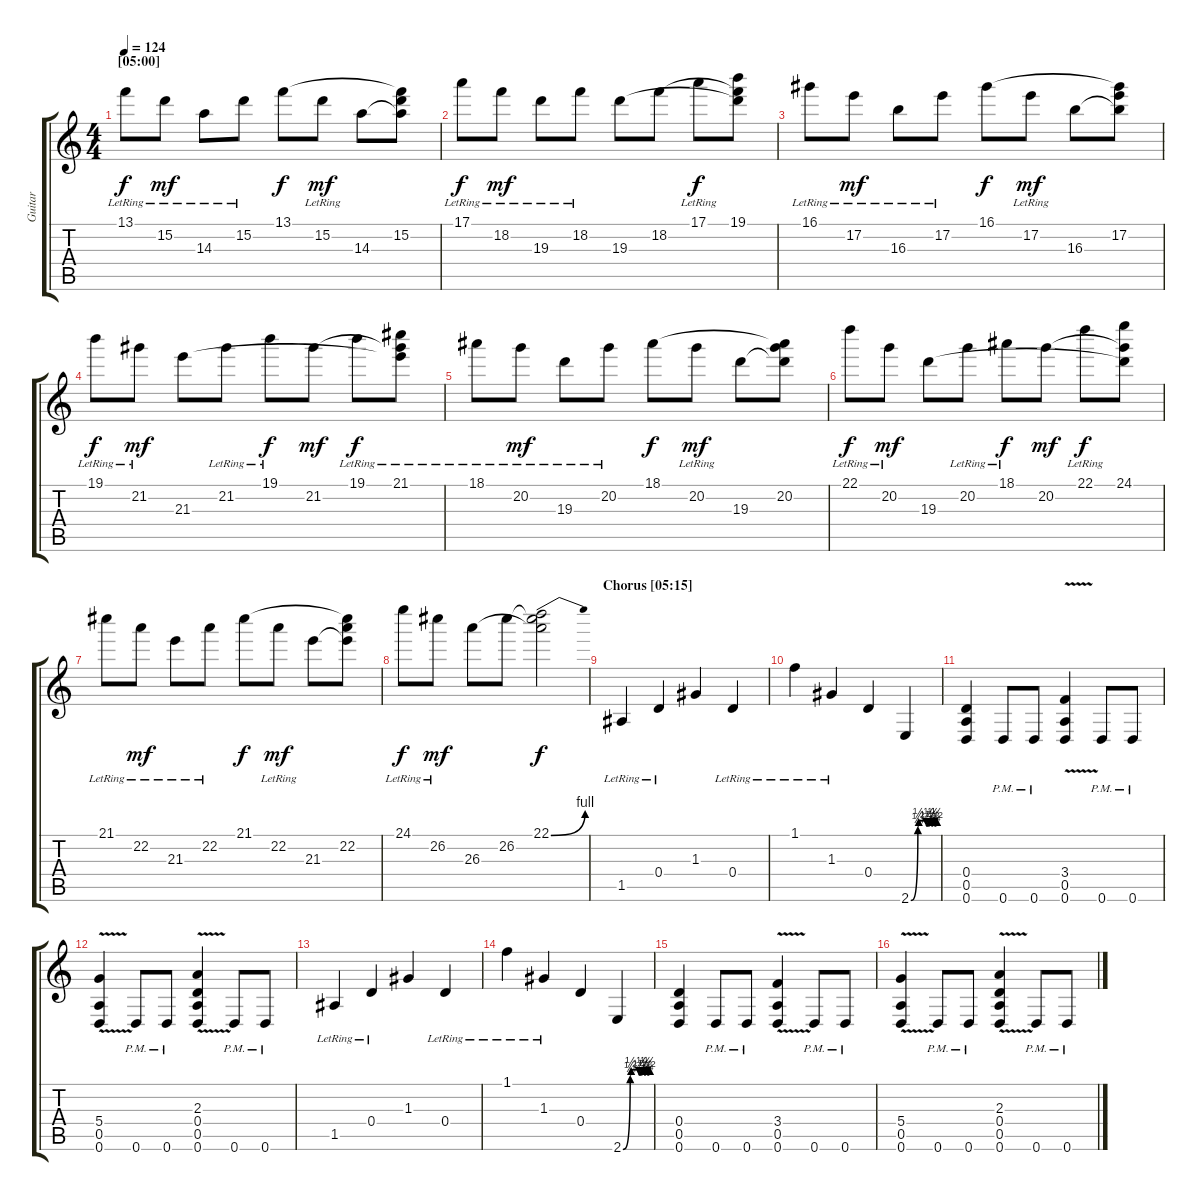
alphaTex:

\track ("Guitar" "Guitar") {instrument distortionguitar}
\staff {score tabs}
\tuning (E4 B3 G3 D3 A2 D2) {hide}
\ts (4 4)
\section ("" "[05:00]")
\tempo 124
\clef g2
\ks c
13.1{lr}.8{dy f} 15.2{lr}.8{dy mf} 14.3{lr}.8 15.2{lr}.8 13.1.8{dy f} 15.2{lr}.8{dy mf} 14.3.8 (13.1{t} 15.2 14.3{t}).8 |
17.1{lr}.8{dy f} 18.2{lr}.8{dy mf} 19.3{lr}.8 18.2{lr}.8 19.3.8 18.2.8 17.1{lr}.8{dy f} (19.1 18.2{t} 19.3{t}).8 |
16.1{lr}.8 17.2{lr}.8{dy mf} 16.3{lr}.8 17.2{lr}.8 16.1.8{dy f} 17.2{lr}.8{dy mf} 16.3.8 (16.1{t} 17.2 16.3{t}).8 |
19.1{lr}.8{dy f} 21.2{lr}.8{dy mf} 21.3.8 21.2{lr}.8 19.1{lr}.8{dy f} 21.2.8{dy mf} 19.1{lr}.8{dy f} (21.1{lr} 21.2{t} 21.3{t}).8 |
18.1{lr}.8 20.2{lr}.8{dy mf} 19.3{lr}.8 20.2{lr}.8 18.1.8{dy f} 20.2{lr}.8{dy mf} 19.3.8 (18.1{t} 20.2 19.3{t}).8 |
22.1{lr}.8{dy f} 20.2{lr}.8{dy mf} 19.3.8 20.2{lr}.8 18.1{lr}.8{dy f} 20.2.8{dy mf} 22.1{lr}.8{dy f} (24.1 20.2{t} 19.3{t}).8 |
21.1{lr}.8 22.2{lr}.8{dy mf} 21.3{lr}.8 22.2{lr}.8 21.1.8{dy f} 22.2{lr}.8{dy mf} 21.3.8 (21.1{t} 22.2 21.3{t}).8 |
24.1{lr}.8{dy f} 26.2{lr}.8{dy mf} 26.3.8 26.2.8 (22.1{be (bend 0 0 60 4)} 26.2{t} 26.3{t}).2{dy f} |
\section ("" "Chorus [05:15]")
1.5{lr}.4{volume 14} 0.4{lr}.4 1.3.4 0.4{lr}.4 |
1.1{lr}.4 1.3{lr}.4 0.4.4 2.6{be (custom 0 0 16 1 18 2 30 2 35 1 41 1 43 2 47 1 52 2 54 1 60 2)}.4 |
(0.4 0.5 0.6).4 0.6{pm}.8 0.6{pm}.8 (3.4{v} 0.5 0.6{v}).4 0.6{pm}.8 0.6{pm}.8 |
(5.4{v} 0.5 0.6).4 0.6{pm}.8 0.6{pm}.8 (2.3 0.4{v} 0.5 0.6{v}).4 0.6{pm}.8 0.6{pm}.8 |
1.5{lr}.4 0.4{lr}.4 1.3.4 0.4{lr}.4 |
1.1{lr}.4 1.3{lr}.4 0.4.4 2.6{be (custom 0 0 16 1 18 2 30 2 35 1 41 1 43 2 47 1 52 2 54 1 60 2)}.4 |
(0.4 0.5 0.6).4 0.6{pm}.8 0.6{pm}.8 (3.4{v} 0.5 0.6{v}).4 0.6{pm}.8 0.6{pm}.8 |
(5.4{v} 0.5 0.6).4 0.6{pm}.8 0.6{pm}.8 (2.3 0.4{v} 0.5 0.6{v}).4 0.6{pm}.8 0.6{pm}.8
